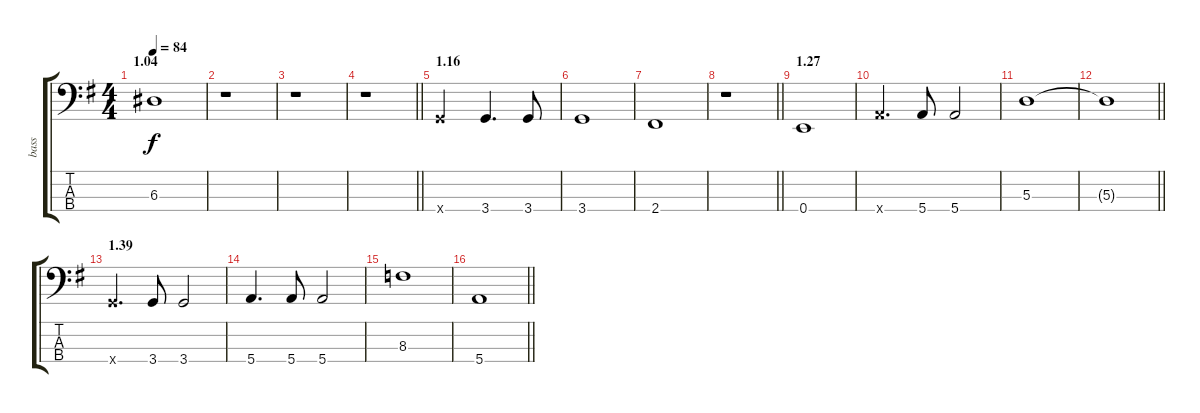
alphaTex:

\track ("bass" "bass") {instrument acousticbass}
\staff {score tabs}
\tuning (G2 D2 A1 E1) {hide}
\ts (4 4)
\section ("" "1.04")
\tempo 84
\clef f4
\ks g
6.3.1{dy f} |
r.1 |
r.1 |
\barLineRight lightlight
r.1 |
\section ("" "1.16")
3.4{x}.2 3.4.4{d} 3.4.8 |
3.4.1 |
2.4.1 |
\barLineRight lightlight
r.1 |
\section ("" "1.27")
0.4.1 |
5.4{x}.4{d} 5.4.8 5.4.2 |
5.3.1 |
\barLineRight lightlight
5.3{t}.1 |
\section ("" "1.39")
3.4{x}.4{d} 3.4.8 3.4.2 |
5.4.4{d} 5.4.8 5.4.2 |
8.3.1 |
\barLineRight lightlight
5.4.1
